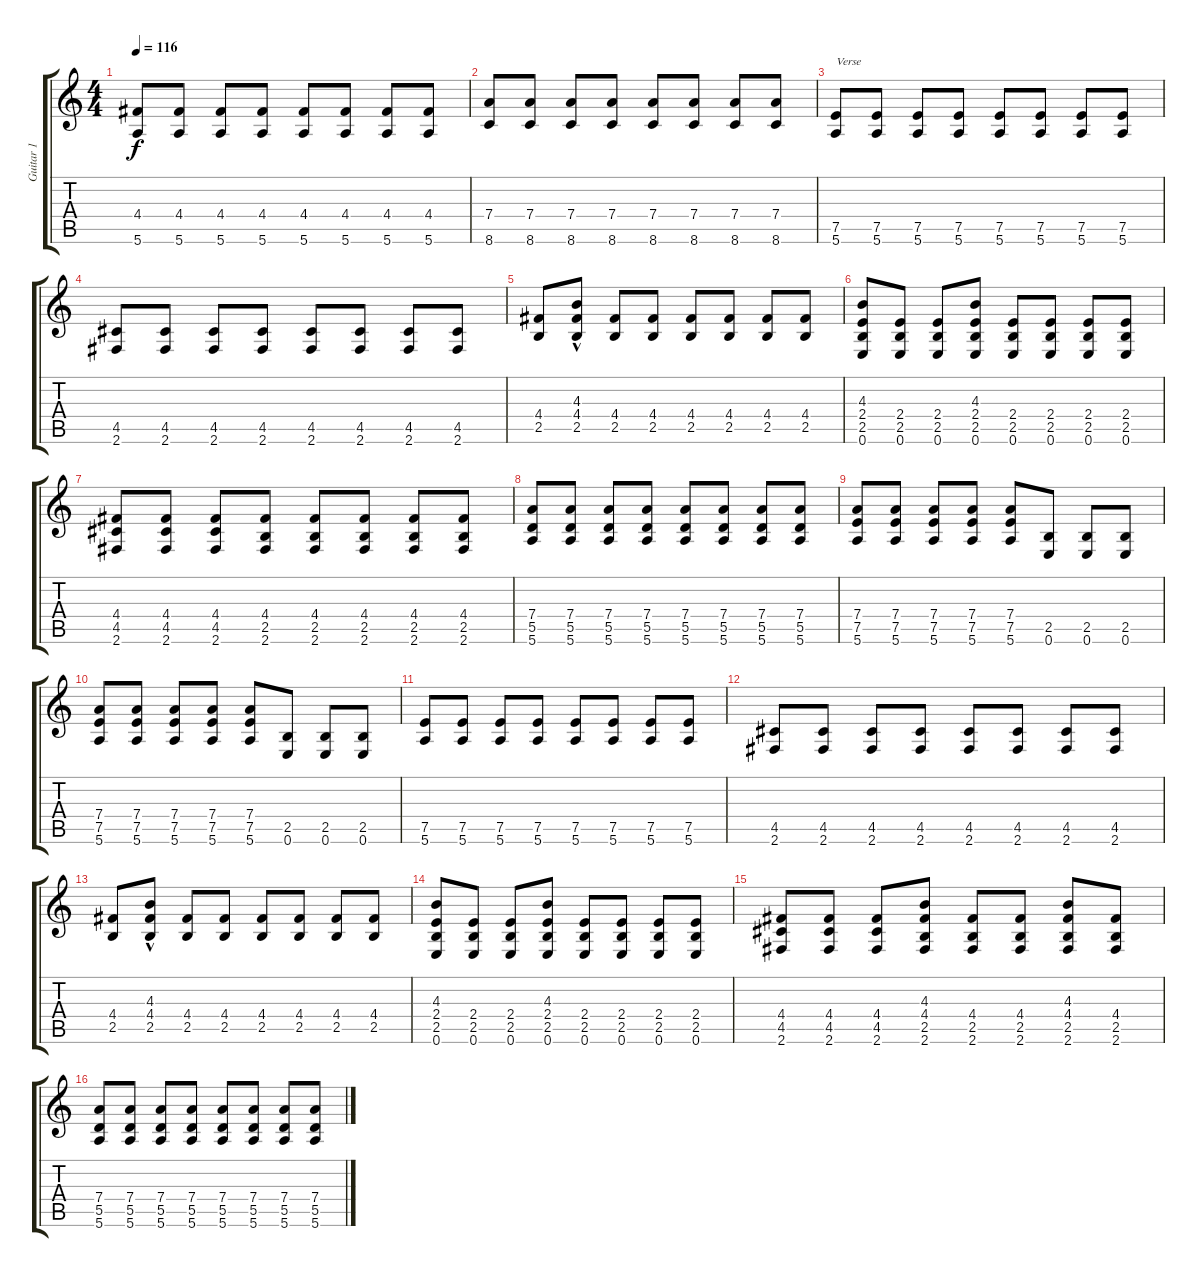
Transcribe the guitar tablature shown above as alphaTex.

\track ("Guitar 1" "Guitar 1") {instrument electricguitarclean}
\staff {score tabs}
\tuning (E4 B3 G3 D3 A2 E2) {hide}
\ts (4 4)
\tempo 116
\clef g2
\ks c
(4.4 5.6).8{dy f} (4.4 5.6).8 (4.4 5.6).8 (4.4 5.6).8 (4.4 5.6).8 (4.4 5.6).8 (4.4 5.6).8 (4.4 5.6).8 |
(7.4 8.6).8 (7.4 8.6).8 (7.4 8.6).8 (7.4 8.6).8 (7.4 8.6).8 (7.4 8.6).8 (7.4 8.6).8 (7.4 8.6).8 |
(7.5 5.6).8{txt "Verse"} (7.5 5.6).8 (7.5 5.6).8 (7.5 5.6).8 (7.5 5.6).8 (7.5 5.6).8 (7.5 5.6).8 (7.5 5.6).8 |
(4.5 2.6).8 (4.5 2.6).8 (4.5 2.6).8 (4.5 2.6).8 (4.5 2.6).8 (4.5 2.6).8 (4.5 2.6).8 (4.5 2.6).8 |
(4.4 2.5).8 (4.3{hac} 4.4 2.5).8 (4.4 2.5).8 (4.4 2.5).8 (4.4 2.5).8 (4.4 2.5).8 (4.4 2.5).8 (4.4 2.5).8 |
(4.3 2.4 2.5 0.6).8 (2.4 2.5 0.6).8 (2.4 2.5 0.6).8 (4.3 2.4 2.5 0.6).8 (2.4 2.5 0.6).8 (2.4 2.5 0.6).8 (2.4 2.5 0.6).8 (2.4 2.5 0.6).8 |
(4.4 4.5 2.6).8 (4.4 4.5 2.6).8 (4.4 4.5 2.6).8 (4.4 2.5 2.6).8 (4.4 2.5 2.6).8 (4.4 2.5 2.6).8 (4.4 2.5 2.6).8 (4.4 2.5 2.6).8 |
(7.4 5.5 5.6).8 (7.4 5.5 5.6).8 (7.4 5.5 5.6).8 (7.4 5.5 5.6).8 (7.4 5.5 5.6).8 (7.4 5.5 5.6).8 (7.4 5.5 5.6).8 (7.4 5.5 5.6).8 |
(7.4 7.5 5.6).8 (7.4 7.5 5.6).8 (7.4 7.5 5.6).8 (7.4 7.5 5.6).8 (7.4 7.5 5.6).8 (2.5 0.6).8 (2.5 0.6).8 (2.5 0.6).8 |
(7.4 7.5 5.6).8 (7.4 7.5 5.6).8 (7.4 7.5 5.6).8 (7.4 7.5 5.6).8 (7.4 7.5 5.6).8 (2.5 0.6).8 (2.5 0.6).8 (2.5 0.6).8 |
(7.5 5.6).8 (7.5 5.6).8 (7.5 5.6).8 (7.5 5.6).8 (7.5 5.6).8 (7.5 5.6).8 (7.5 5.6).8 (7.5 5.6).8 |
(4.5 2.6).8 (4.5 2.6).8 (4.5 2.6).8 (4.5 2.6).8 (4.5 2.6).8 (4.5 2.6).8 (4.5 2.6).8 (4.5 2.6).8 |
(4.4 2.5).8 (4.3{hac} 4.4 2.5).8 (4.4 2.5).8 (4.4 2.5).8 (4.4 2.5).8 (4.4 2.5).8 (4.4 2.5).8 (4.4 2.5).8 |
(4.3 2.4 2.5 0.6).8 (2.4 2.5 0.6).8 (2.4 2.5 0.6).8 (4.3 2.4 2.5 0.6).8 (2.4 2.5 0.6).8 (2.4 2.5 0.6).8 (2.4 2.5 0.6).8 (2.4 2.5 0.6).8 |
(4.4 4.5 2.6).8 (4.4 4.5 2.6).8 (4.4 4.5 2.6).8 (4.3 4.4 2.5 2.6).8 (4.4 2.5 2.6).8 (4.4 2.5 2.6).8 (4.3 4.4 2.5 2.6).8 (4.4 2.5 2.6).8 |
(7.4 5.5 5.6).8 (7.4 5.5 5.6).8 (7.4 5.5 5.6).8 (7.4 5.5 5.6).8 (7.4 5.5 5.6).8 (7.4 5.5 5.6).8 (7.4 5.5 5.6).8 (7.4 5.5 5.6).8
